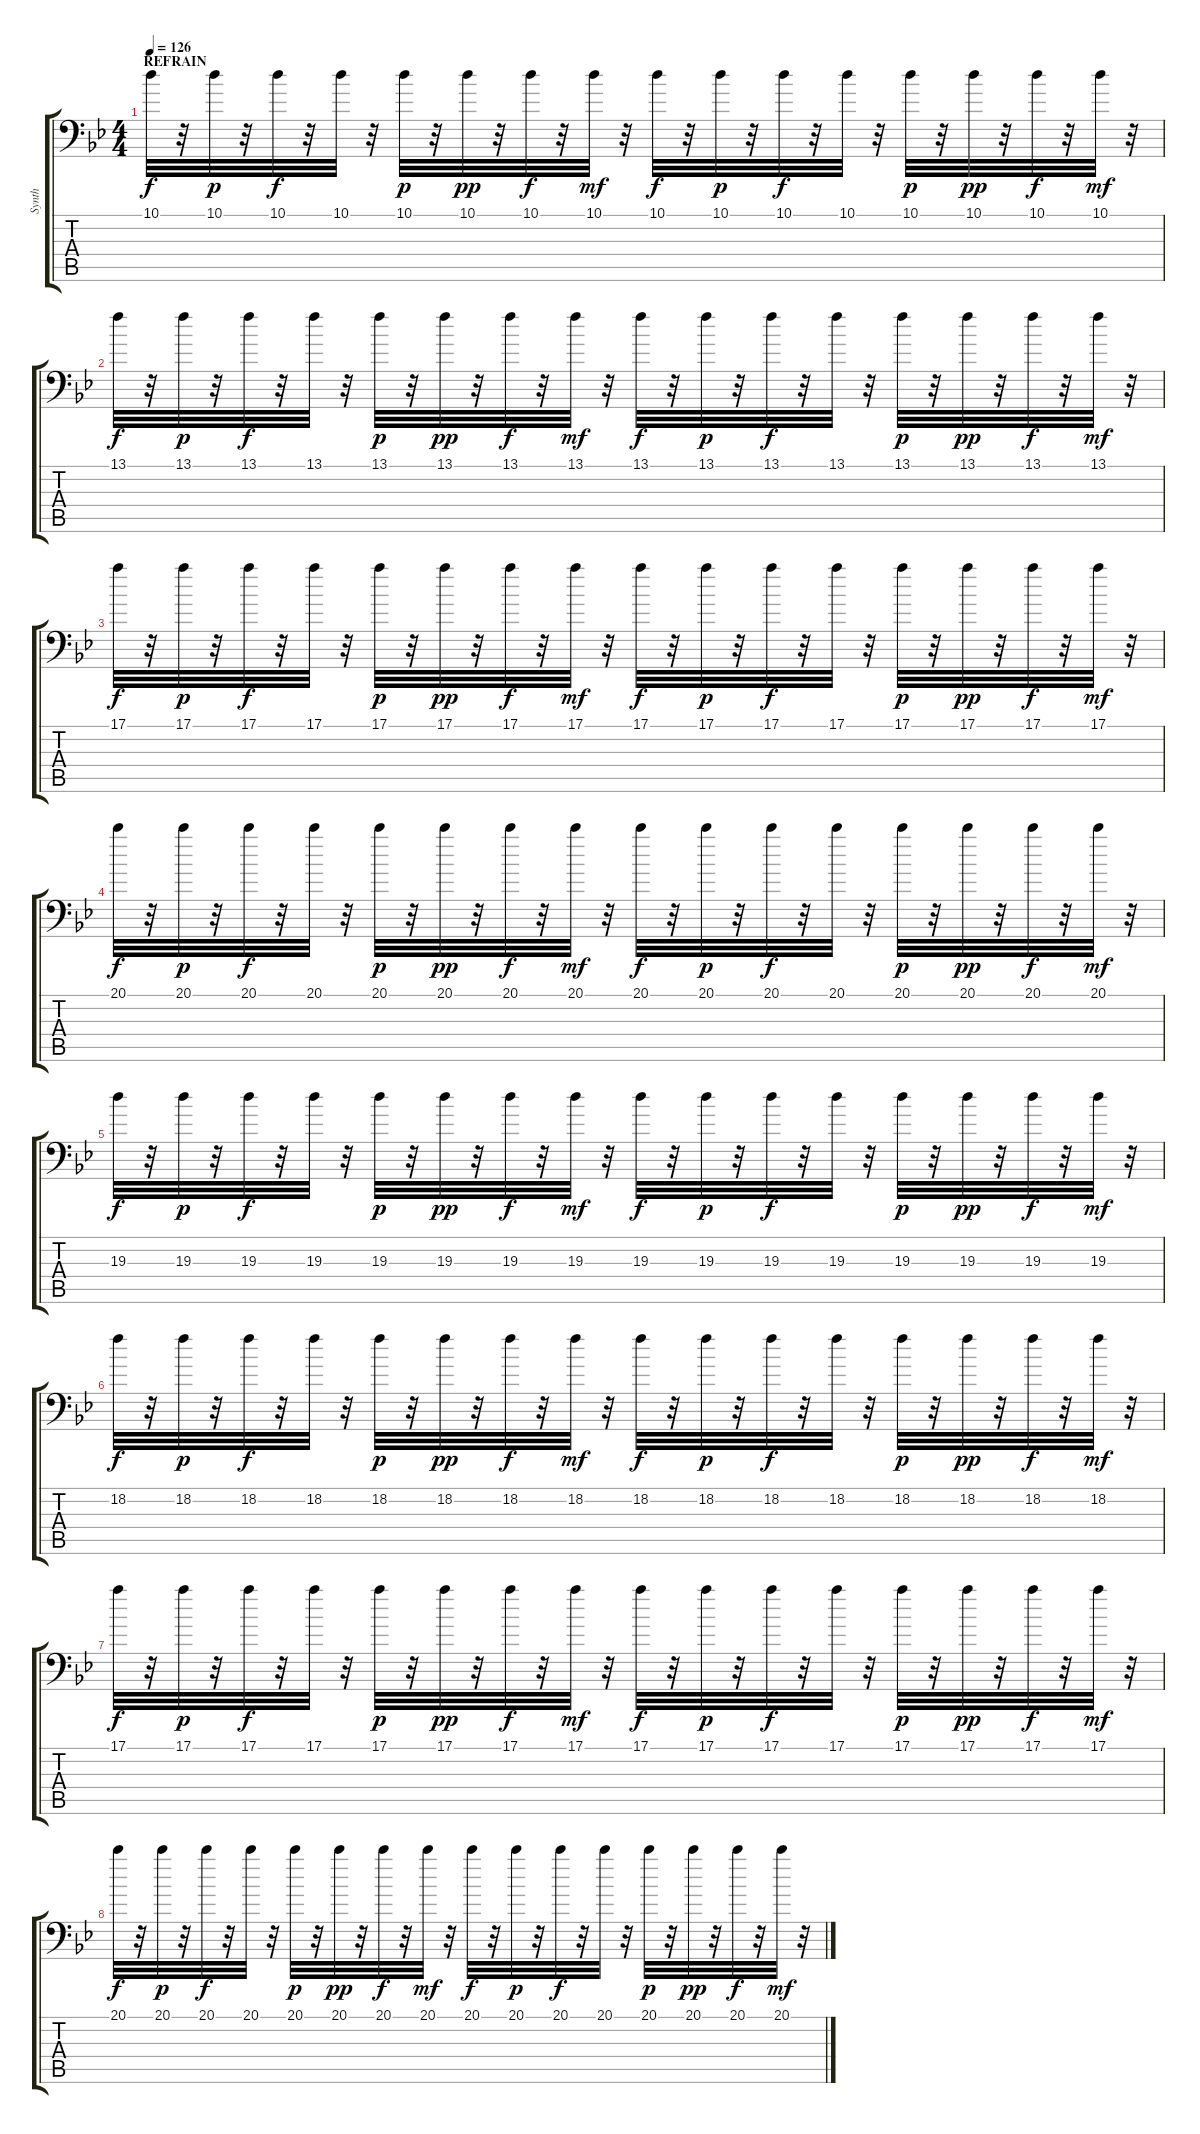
\track ("Synth" "Synth") {instrument lead1square}
\staff {score tabs}
\tuning (E4 B3 G3 D3 A2 A1) {hide}
\ts (4 4)
\section ("" "REFRAIN")
\tempo 126
\clef f4
\ks bb
10.1.32{dy f} r.32 10.1.32{dy p} r.32 10.1.32{dy f} r.32 10.1.32 r.32 10.1.32{dy p} r.32 10.1.32{dy pp} r.32 10.1.32{dy f} r.32 10.1.32{dy mf} r.32 10.1.32{dy f} r.32 10.1.32{dy p} r.32 10.1.32{dy f} r.32 10.1.32 r.32 10.1.32{dy p} r.32 10.1.32{dy pp} r.32 10.1.32{dy f} r.32 10.1.32{dy mf} r.32 |
13.1.32{dy f} r.32 13.1.32{dy p} r.32 13.1.32{dy f} r.32 13.1.32 r.32 13.1.32{dy p} r.32 13.1.32{dy pp} r.32 13.1.32{dy f} r.32 13.1.32{dy mf} r.32 13.1.32{dy f} r.32 13.1.32{dy p} r.32 13.1.32{dy f} r.32 13.1.32 r.32 13.1.32{dy p} r.32 13.1.32{dy pp} r.32 13.1.32{dy f} r.32 13.1.32{dy mf} r.32 |
17.1.32{dy f} r.32 17.1.32{dy p} r.32 17.1.32{dy f} r.32 17.1.32 r.32 17.1.32{dy p} r.32 17.1.32{dy pp} r.32 17.1.32{dy f} r.32 17.1.32{dy mf} r.32 17.1.32{dy f} r.32 17.1.32{dy p} r.32 17.1.32{dy f} r.32 17.1.32 r.32 17.1.32{dy p} r.32 17.1.32{dy pp} r.32 17.1.32{dy f} r.32 17.1.32{dy mf} r.32 |
20.1.32{dy f} r.32 20.1.32{dy p} r.32 20.1.32{dy f} r.32 20.1.32 r.32 20.1.32{dy p} r.32 20.1.32{dy pp} r.32 20.1.32{dy f} r.32 20.1.32{dy mf} r.32 20.1.32{dy f} r.32 20.1.32{dy p} r.32 20.1.32{dy f} r.32 20.1.32 r.32 20.1.32{dy p} r.32 20.1.32{dy pp} r.32 20.1.32{dy f} r.32 20.1.32{dy mf} r.32 |
19.3.32{dy f} r.32 19.3.32{dy p} r.32 19.3.32{dy f} r.32 19.3.32 r.32 19.3.32{dy p} r.32 19.3.32{dy pp} r.32 19.3.32{dy f} r.32 19.3.32{dy mf} r.32 19.3.32{dy f} r.32 19.3.32{dy p} r.32 19.3.32{dy f} r.32 19.3.32 r.32 19.3.32{dy p} r.32 19.3.32{dy pp} r.32 19.3.32{dy f} r.32 19.3.32{dy mf} r.32 |
18.2.32{dy f} r.32 18.2.32{dy p} r.32 18.2.32{dy f} r.32 18.2.32 r.32 18.2.32{dy p} r.32 18.2.32{dy pp} r.32 18.2.32{dy f} r.32 18.2.32{dy mf} r.32 18.2.32{dy f} r.32 18.2.32{dy p} r.32 18.2.32{dy f} r.32 18.2.32 r.32 18.2.32{dy p} r.32 18.2.32{dy pp} r.32 18.2.32{dy f} r.32 18.2.32{dy mf} r.32 |
17.1.32{dy f} r.32 17.1.32{dy p} r.32 17.1.32{dy f} r.32 17.1.32 r.32 17.1.32{dy p} r.32 17.1.32{dy pp} r.32 17.1.32{dy f} r.32 17.1.32{dy mf} r.32 17.1.32{dy f} r.32 17.1.32{dy p} r.32 17.1.32{dy f} r.32 17.1.32 r.32 17.1.32{dy p} r.32 17.1.32{dy pp} r.32 17.1.32{dy f} r.32 17.1.32{dy mf} r.32 |
20.1.32{dy f} r.32 20.1.32{dy p} r.32 20.1.32{dy f} r.32 20.1.32 r.32 20.1.32{dy p} r.32 20.1.32{dy pp} r.32 20.1.32{dy f} r.32 20.1.32{dy mf} r.32 20.1.32{dy f} r.32 20.1.32{dy p} r.32 20.1.32{dy f} r.32 20.1.32 r.32 20.1.32{dy p} r.32 20.1.32{dy pp} r.32 20.1.32{dy f} r.32 20.1.32{dy mf} r.32
